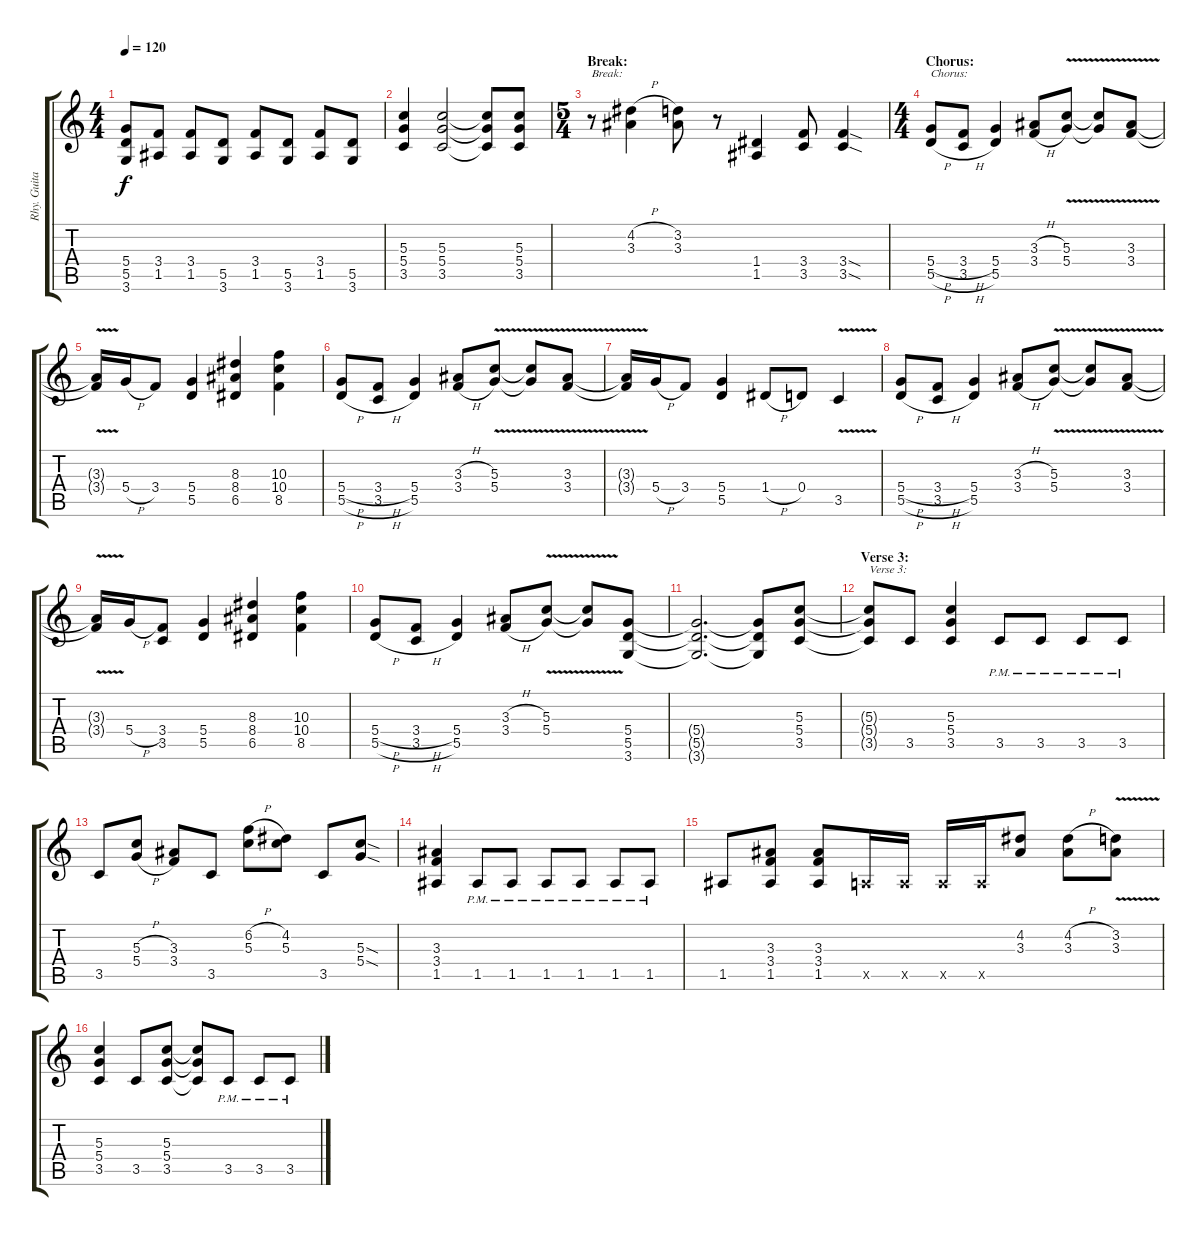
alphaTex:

\track ("Rhy. Guitar 1" "Rhy. Guita") {instrument distortionguitar}
\staff {score tabs}
\tuning (E4 B3 G3 D3 A2 E2) {hide}
\ts (4 4)
\tempo 120
\clef g2
\ks c
(5.4{t} 5.5{t} 3.6{t}).8{dy f} (3.4 1.5).8 (3.4 1.5).8 (5.5 3.6).8 (3.4 1.5).8 (5.5 3.6).8 (3.4 1.5).8 (5.5 3.6).8 |
(5.3 5.4 3.5).4 (5.3 5.4 3.5).2 (5.3{t} 5.4{t} 3.5{t}).8 (5.3 5.4 3.5).8 |
\ts (5 4)
\section ("" "Break:")
r.8{txt "Break:"} (4.2{h} 3.3).4 (3.2 3.3).8 r.8 (1.4 1.5).4 (3.4 3.5).8 (3.4{sod} 3.5{sod}).4 |
\ts (4 4)
\section ("" "Chorus:")
(5.4{h} 5.5{h}).8{txt "Chorus:"} (3.4{h} 3.5{h}).8 (5.4 5.5).4 (3.3{h} 3.4{h}).8 (5.3 5.4{v}).8 (5.3{t} 5.4{t}).8 (3.3 3.4{v}).8 |
(3.3{t} 3.4{t}).16 5.4{h}.16 3.4.8 (5.4 5.5).4 (8.3 8.4 6.5).4 (10.3 10.4 8.5).4 |
(5.4{h} 5.5{h}).8 (3.4{h} 3.5{h}).8 (5.4 5.5).4 (3.3{h} 3.4{h}).8 (5.3{v} 5.4).8 (5.3{t} 5.4{t}).8 (3.3{v} 3.4).8 |
(3.3{t} 3.4{t}).16 5.4{h}.16 3.4.8 (5.4 5.5).4 1.4{h}.8 0.4.8 3.5{v}.4 |
(5.4{h} 5.5{h}).8 (3.4{h} 3.5{h}).8 (5.4 5.5).4 (3.3{h} 3.4{h}).8 (5.3 5.4{v}).8 (5.3{t} 5.4{t}).8 (3.3 3.4{v}).8 |
(3.3{t} 3.4{t}).16 5.4{h}.16 (3.4 3.5).8 (5.4 5.5).4 (8.3 8.4 6.5).4 (10.3 10.4 8.5).4 |
(5.4{h} 5.5{h}).8 (3.4{h} 3.5{h}).8 (5.4 5.5).4 (3.3{h} 3.4{h}).8 (5.3{v} 5.4).8 (5.3{t} 5.4{t}).8 (5.4 5.5 3.6).8 |
(5.4{t} 5.5{t} 3.6{t}).2{d} (5.4{t} 5.5{t} 3.6{t}).8 (5.3 5.4 3.5).8 |
\section ("" "Verse 3:")
(5.3{t} 5.4{t} 3.5{t}).8{txt "Verse 3:"} 3.5.8 (5.3 5.4 3.5).4 3.5{pm}.8 3.5{pm}.8 3.5{pm}.8 3.5{pm}.8 |
3.5.8 (5.3{h} 5.4{h}).8 (3.3 3.4).8 3.5.8 (6.2{h} 5.3).8 (4.2 5.3).8 3.5.8 (5.3{sod} 5.4{sod}).8 |
(3.3 3.4 1.5).4 1.5{pm}.8 1.5{pm}.8 1.5{pm}.8 1.5{pm}.8 1.5{pm}.8 1.5{pm}.8 |
1.5.8 (3.3 3.4 1.5).8 (3.3 3.4 1.5).8 0.5{x}.16 0.5{x}.16 0.5{x}.16 0.5{x}.16 (4.2 3.3).8 (4.2{h} 3.3).8 (3.2{v} 3.3{v}).8 |
(5.3 5.4 3.5).4 3.5.8 (5.3 5.4 3.5).8 (5.3{t} 5.4{t} 3.5{t}).8 3.5{pm}.8 3.5{pm}.8 3.5{pm}.8
